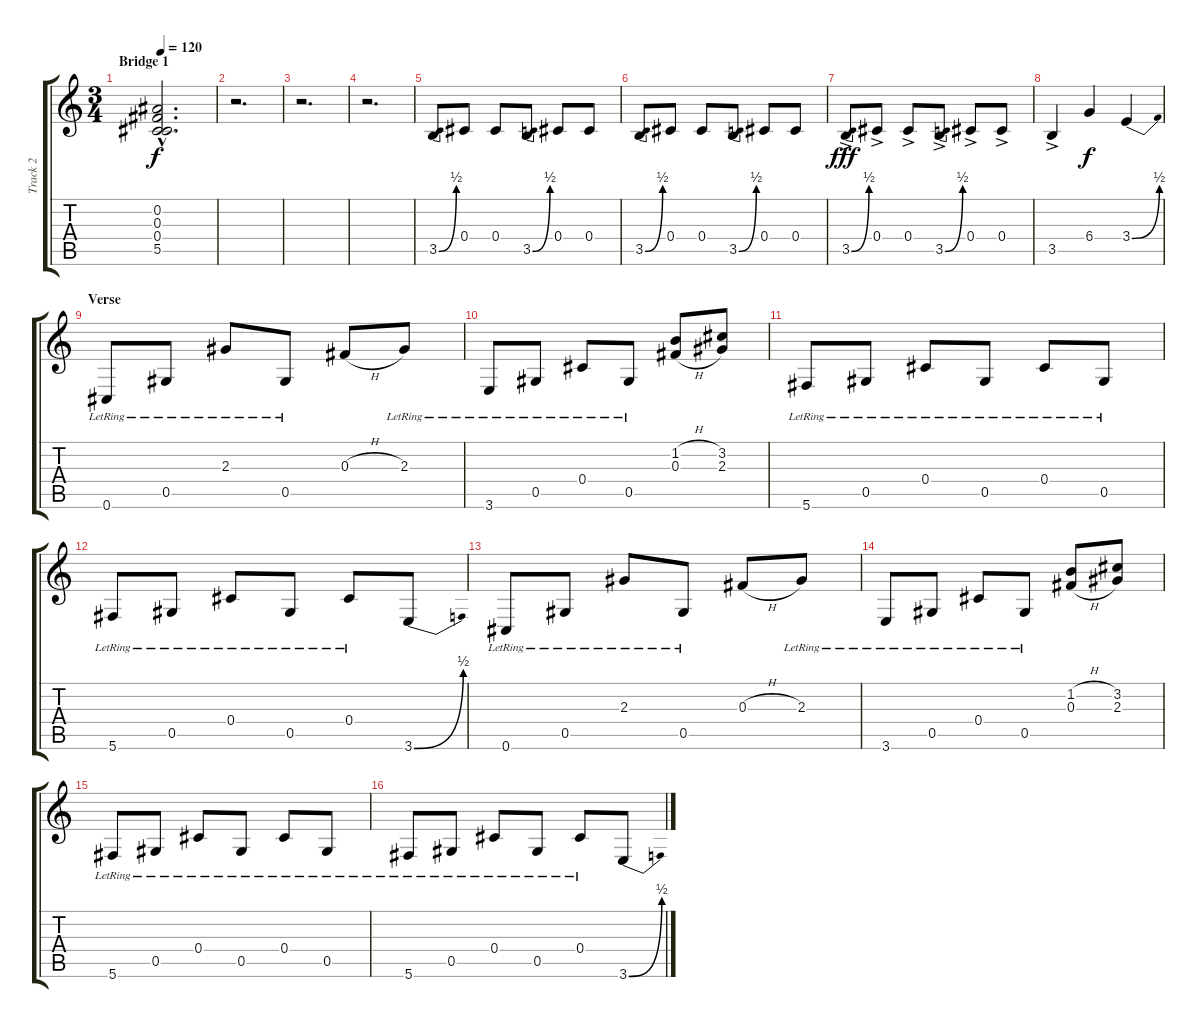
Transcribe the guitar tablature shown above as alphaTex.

\track ("Track 2" "Track 2") {instrument acousticguitarsteel}
\staff {score tabs}
\tuning (Eb4 Bb3 Gb3 Db3 Ab2 Db2) {hide}
\ts (3 4)
\section ("" "Bridge 1")
\tempo 120
\clef g2
\ks c
(0.2{hac t} 0.3{hac t} 0.4{hac t} 5.5{hac t}).2{d dy f} |
r.2{d} |
r.2{d} |
r.2{d} |
3.5{be (bend 0 0 60 2)}.8 0.4.8 0.4.8 3.5{be (bend 0 0 60 2)}.8 0.4.8 0.4.8 |
3.5{be (bend 0 0 60 2)}.8 0.4.8 0.4.8 3.5{be (bend 0 0 60 2)}.8 0.4.8 0.4.8 |
3.5{be (bend 0 0 60 2) ac}.8{dy fff} 0.4{ac}.8 0.4{ac}.8 3.5{be (bend 0 0 60 2) ac}.8 0.4{ac}.8 0.4{ac}.8 |
3.5{ac}.4 6.4.4{dy f} 3.4{be (bend 0 0 60 2)}.4 |
\section ("" "Verse")
0.6{lr}.8 0.5{lr}.8 2.3{lr}.8 0.5{lr}.8 0.3{h}.8 2.3{lr}.8 |
3.6{lr}.8 0.5{lr}.8 0.4{lr}.8 0.5{lr}.8 (1.2{h} 0.3{h}).8 (3.2 2.3).8 |
5.6{lr}.8 0.5{lr}.8 0.4{lr}.8 0.5{lr}.8 0.4{lr}.8 0.5{lr}.8 |
5.6{lr}.8 0.5{lr}.8 0.4{lr}.8 0.5{lr}.8 0.4{lr}.8 3.6{be (bend 0 0 60 2)}.8 |
0.6{lr}.8 0.5{lr}.8 2.3{lr}.8 0.5{lr}.8 0.3{h}.8 2.3{lr}.8 |
3.6{lr}.8 0.5{lr}.8 0.4{lr}.8 0.5{lr}.8 (1.2{h} 0.3{h}).8 (3.2 2.3).8 |
5.6{lr}.8 0.5{lr}.8 0.4{lr}.8 0.5{lr}.8 0.4{lr}.8 0.5{lr}.8 |
5.6{lr}.8 0.5{lr}.8 0.4{lr}.8 0.5{lr}.8 0.4{lr}.8 3.6{be (bend 0 0 60 2)}.8
